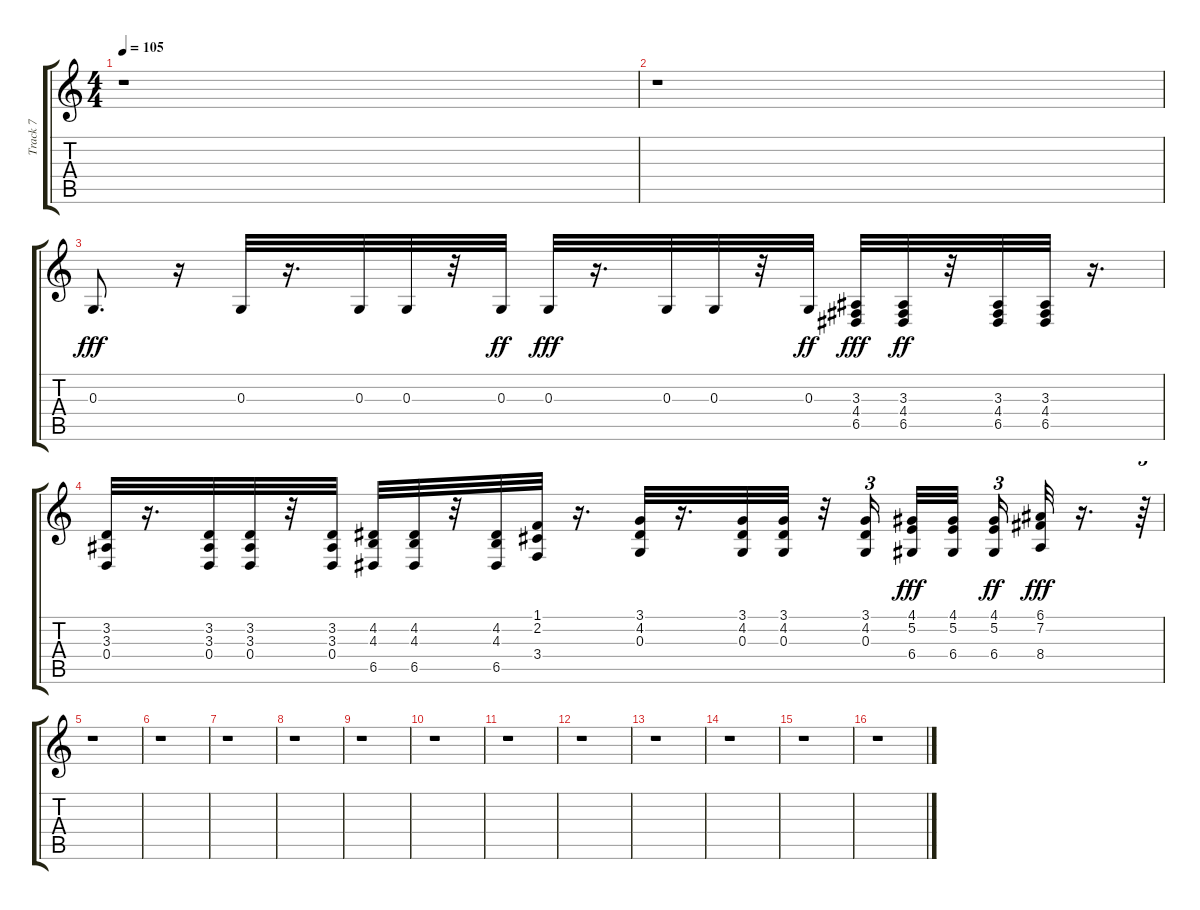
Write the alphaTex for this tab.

\track ("Track 7" "Track 7") {instrument trombone}
\staff {score tabs}
\tuning (E4 B3 G3 D3 A2 E2) {hide}
\ts (4 4)
\tempo 105
\clef g2
\ks c
r.1{dy f} |
r.1 |
0.3.8{d dy fff} r.16 0.3.32 r.16{d} 0.3.32 0.3.32 r.32 0.3.32{dy ff} 0.3.32{dy fff} r.16{d} 0.3.32 0.3.32 r.32 0.3.32{dy ff} (3.3 4.4 6.5).32{dy fff} (3.3 4.4 6.5).32{dy ff} r.32 (3.3 4.4 6.5).32 (3.3 4.4 6.5).32 r.16{d} |
(3.2 3.3 0.4).32 r.16{d} (3.2 3.3 0.4).32 (3.2 3.3 0.4).32 r.32 (3.2 3.3 0.4).32 (4.2 4.3 6.5).32 (4.2 4.3 6.5).32 r.32 (4.2 4.3 6.5).32 (1.1 2.2 3.4).32 r.16{d} (3.1 4.2 0.3).32 r.16{d} (3.1 4.2 0.3).32 (3.1 4.2 0.3).32 r.32 (3.1 4.2 0.3).16{tu (3 2)} (4.1 5.2 6.4).32{dy fff} (4.1 5.2 6.4).32{beam splitsecondary} (4.1 5.2 6.4).16{tu (3 2) dy ff} (6.1 7.2 8.4).32{dy fff} r.16{d} r.64{tu (3 2)} |
r.1 |
r.1 |
r.1 |
r.1 |
r.1 |
r.1 |
r.1 |
r.1 |
r.1 |
r.1 |
r.1 |
r.1
